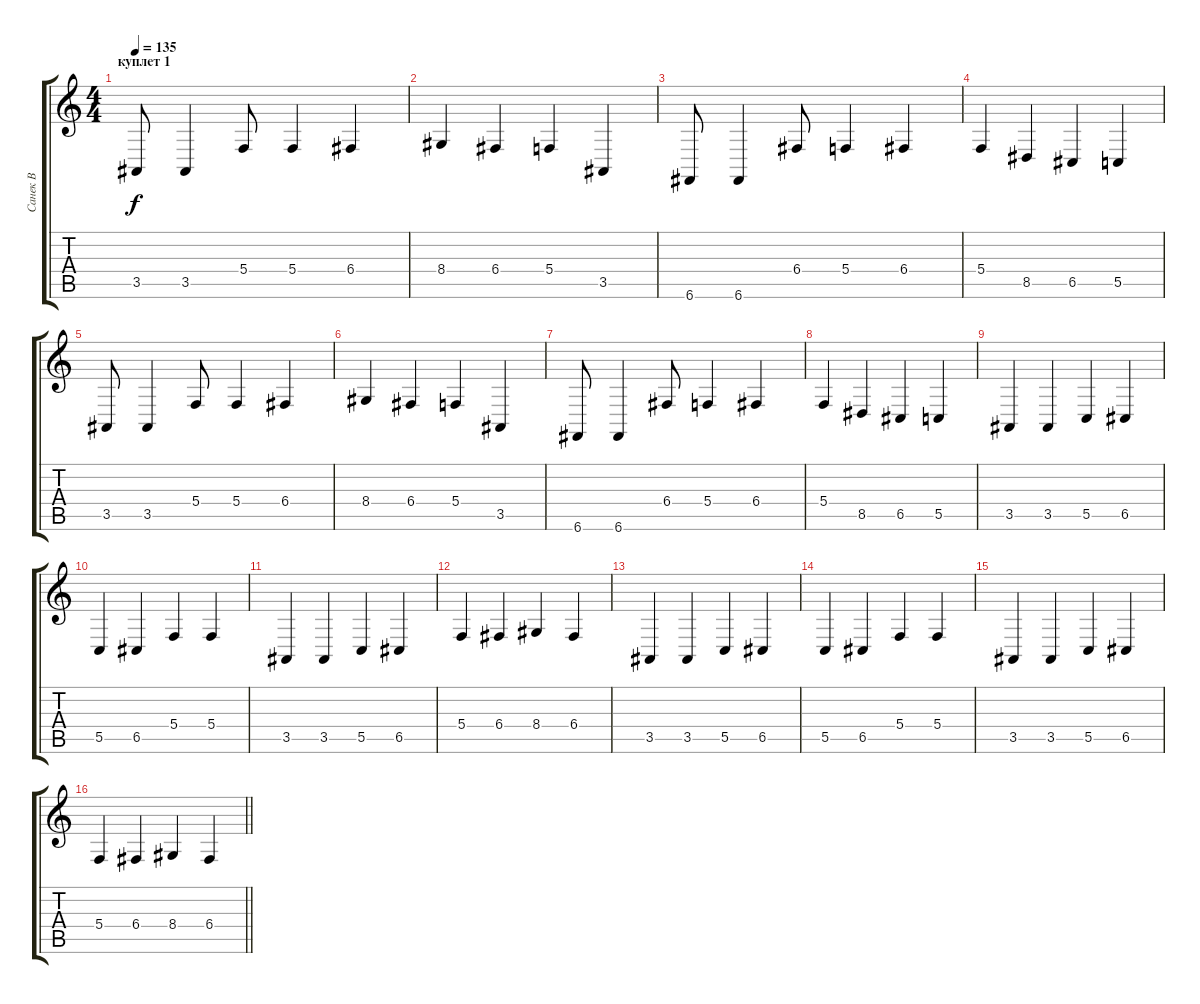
\track ("Санек В" "Санек В") {instrument viola}
\staff {score tabs}
\tuning (D4 A3 F3 C3 G2 C2) {hide}
\ts (4 4)
\section ("" "куплет 1")
\tempo 135
\clef g2
\ks c
3.5.8{dy f} 3.5.4 5.4.8 5.4.4 6.4.4 |
8.4.4 6.4.4 5.4.4 3.5.4 |
6.6.8 6.6.4 6.4.8 5.4.4 6.4.4 |
5.4.4 8.5.4 6.5.4 5.5.4 |
3.5.8 3.5.4 5.4.8 5.4.4 6.4.4 |
8.4.4 6.4.4 5.4.4 3.5.4 |
6.6.8 6.6.4 6.4.8 5.4.4 6.4.4 |
5.4.4 8.5.4 6.5.4 5.5.4 |
3.5.4 3.5.4 5.5.4 6.5.4 |
5.5.4 6.5.4 5.4.4 5.4.4 |
3.5.4 3.5.4 5.5.4 6.5.4 |
5.4.4 6.4.4 8.4.4 6.4.4 |
3.5.4 3.5.4 5.5.4 6.5.4 |
5.5.4 6.5.4 5.4.4 5.4.4 |
3.5.4 3.5.4 5.5.4 6.5.4 |
\barLineRight lightlight
5.4.4 6.4.4 8.4.4 6.4.4
